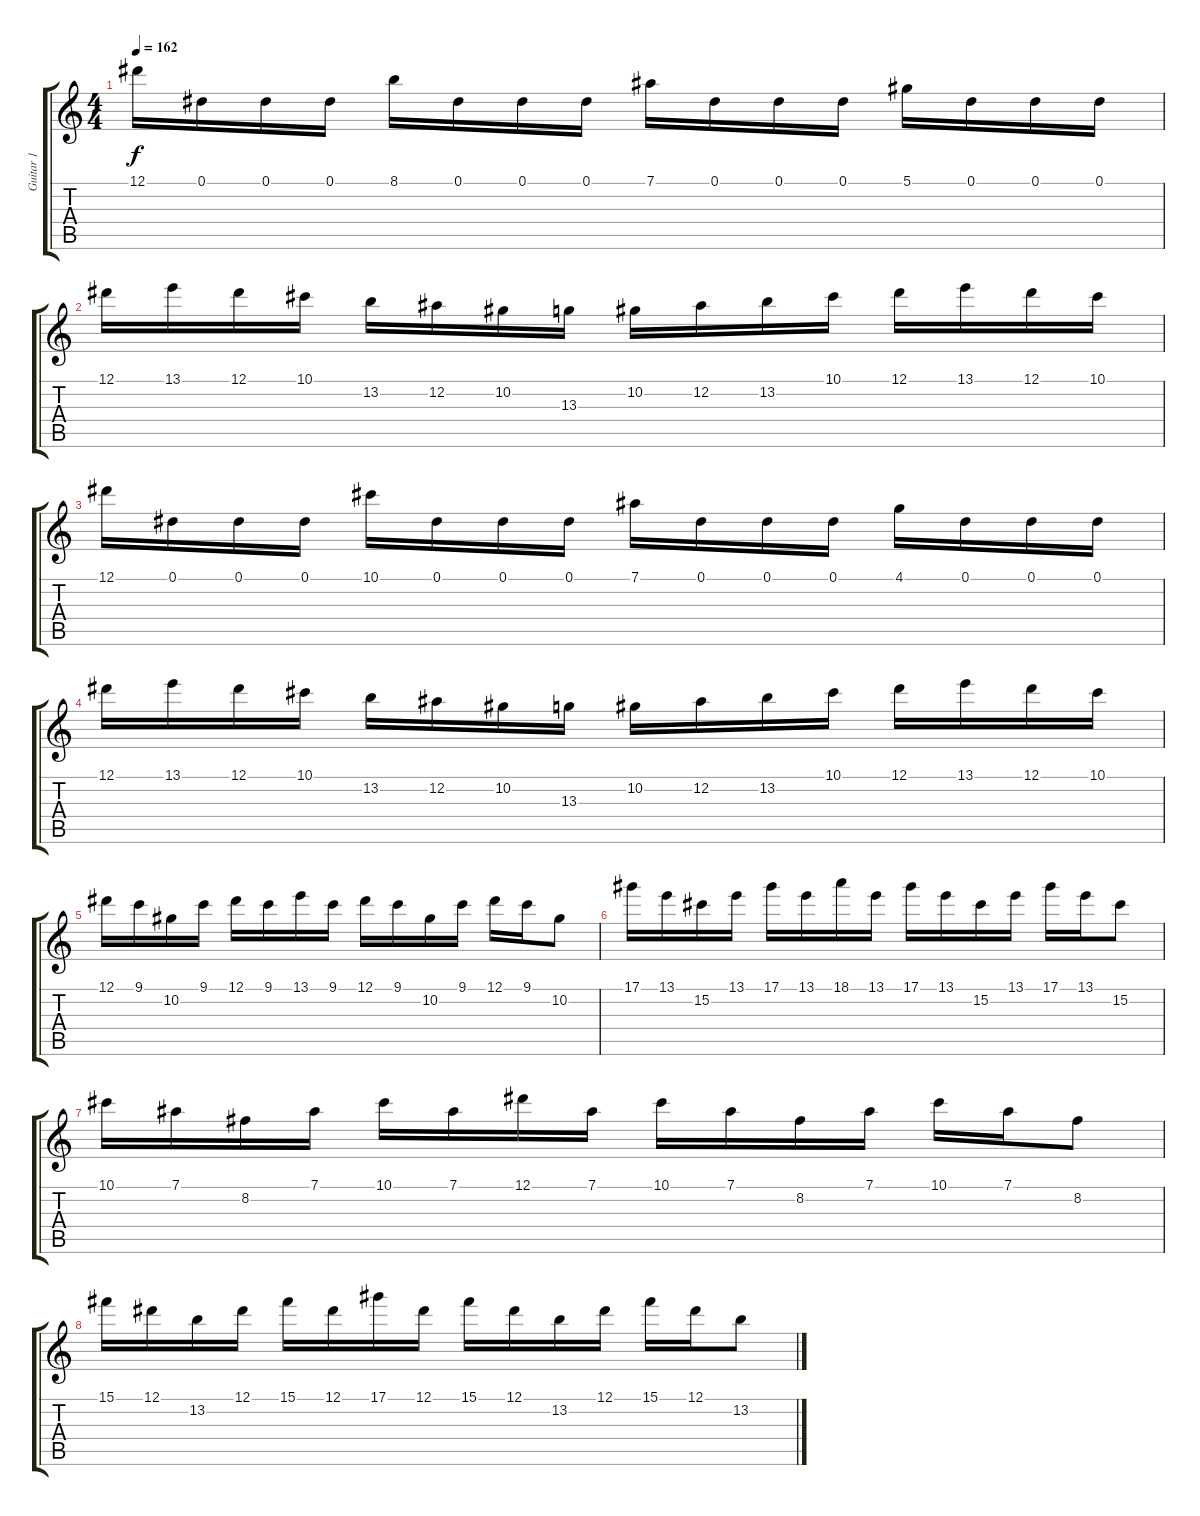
\track ("Guitar 1" "Guitar 1") {instrument distortionguitar}
\staff {score tabs}
\tuning (Eb4 Bb3 Gb3 Db3 Ab2 Eb2) {hide}
\ts (4 4)
\tempo 162
\clef g2
\ks c
12.1.16{dy f} 0.1.16 0.1.16 0.1.16 8.1.16 0.1.16 0.1.16 0.1.16 7.1.16 0.1.16 0.1.16 0.1.16 5.1.16 0.1.16 0.1.16 0.1.16 |
12.1.16 13.1.16 12.1.16 10.1.16 13.2.16 12.2.16 10.2.16 13.3.16 10.2.16 12.2.16 13.2.16 10.1.16 12.1.16 13.1.16 12.1.16 10.1.16 |
12.1.16 0.1.16 0.1.16 0.1.16 10.1.16 0.1.16 0.1.16 0.1.16 7.1.16 0.1.16 0.1.16 0.1.16 4.1.16 0.1.16 0.1.16 0.1.16 |
12.1.16 13.1.16 12.1.16 10.1.16 13.2.16 12.2.16 10.2.16 13.3.16 10.2.16 12.2.16 13.2.16 10.1.16 12.1.16 13.1.16 12.1.16 10.1.16 |
12.1.16 9.1.16 10.2.16 9.1.16 12.1.16 9.1.16 13.1.16 9.1.16 12.1.16 9.1.16 10.2.16 9.1.16 12.1.16 9.1.16 10.2.8 |
17.1.16 13.1.16 15.2.16 13.1.16 17.1.16 13.1.16 18.1.16 13.1.16 17.1.16 13.1.16 15.2.16 13.1.16 17.1.16 13.1.16 15.2.8 |
10.1.16 7.1.16 8.2.16 7.1.16 10.1.16 7.1.16 12.1.16 7.1.16 10.1.16 7.1.16 8.2.16 7.1.16 10.1.16 7.1.16 8.2.8 |
15.1.16 12.1.16 13.2.16 12.1.16 15.1.16 12.1.16 17.1.16 12.1.16 15.1.16 12.1.16 13.2.16 12.1.16 15.1.16 12.1.16 13.2.8
